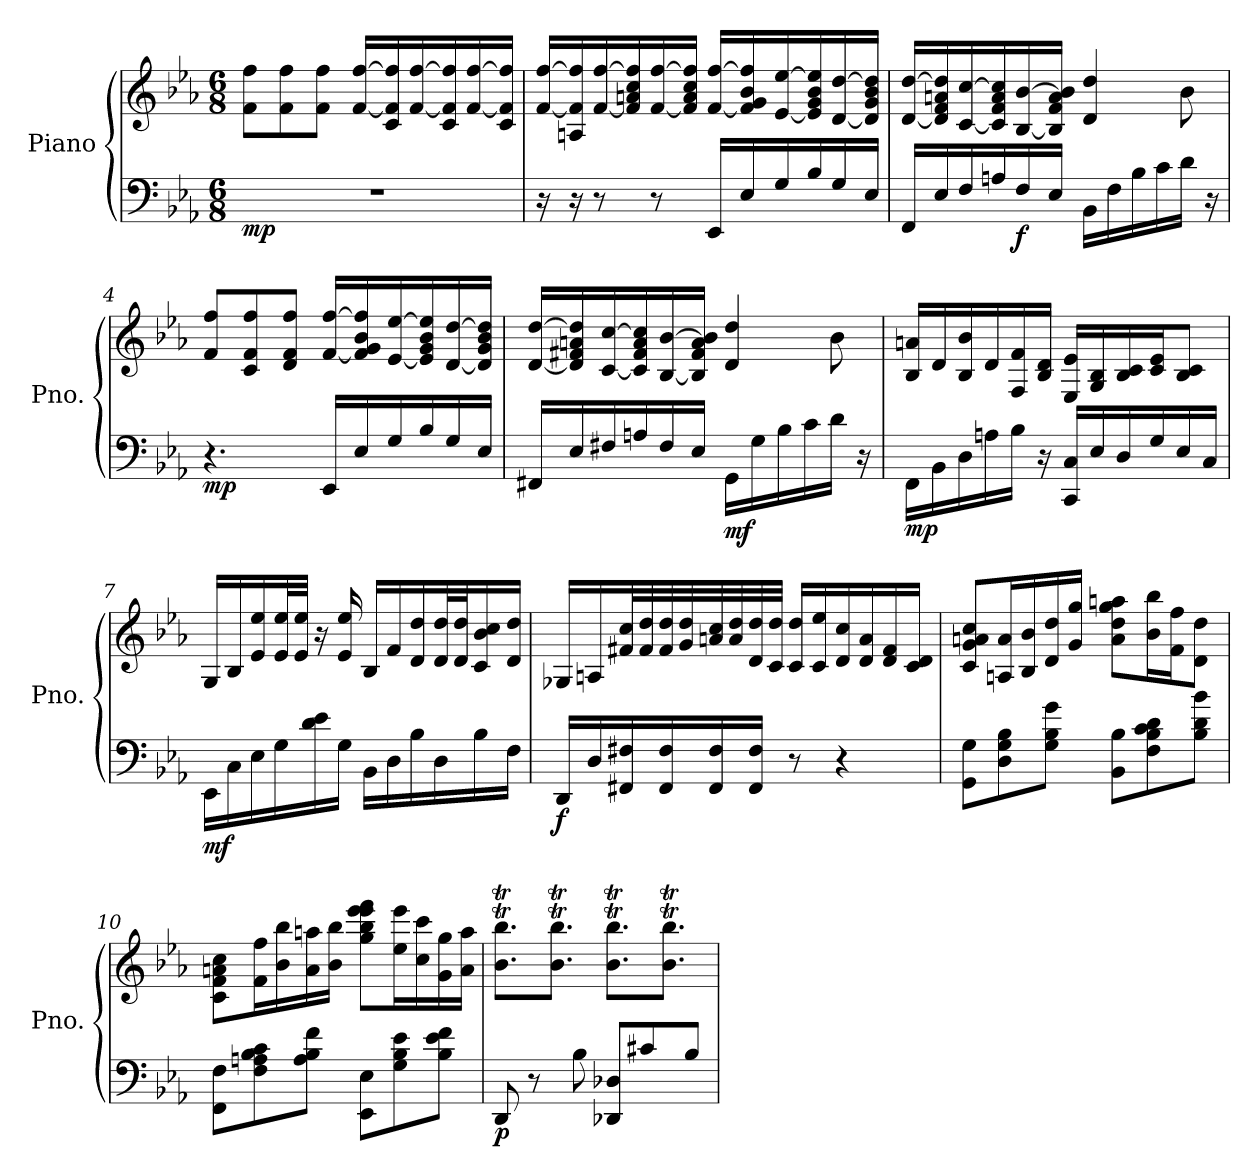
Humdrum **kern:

**kern	**kern	**dynam
*part1	*part1	*part1
*staff2	*staff1	*staff1/2
*I"Piano	*	*
*I'Pno.	*	*
*clefF4	*clefG2	*
*k[b-e-a-]	*k[b-e-a-]	*
*M6/8	*M6/8	*
*MM60	*MM60	*
=1	=1	=1
!	!	!LO:DY:b=2
2.r	8f\ 8ff\L	mp
.	8f\ 8ff\	.
.	8f\ 8ff\J	.
.	[16f/ [16ff/LL	.
.	16c/ 16f/] 16ff/]	.
.	[16f/ [16ff/	.
.	16c/ 16f/] 16ff/]	.
.	[16f/ [16ff/	.
.	16c/ 16f/] 16ff/]JJ	.
=2	=2	=2
16r	[16f/ [16ff/LL	.
16r	16An/ 16f/] 16ff/]	.
8r	[16f/ [16ff/	.
.	16f/] 16an/ 16cc/ 16ff/]	.
8r	[16f/ [16ff/	.
.	16f/] 16a/ 16cc/ 16ff/]JJ	.
16EE-/LL	[16f/ [16ff/LL	.
16E-/	16f/] 16g/ 16b-/ 16ff/]	.
16G/	[16e-/ [16ee-/	.
16B-/	16e-/] 16g/ 16b-/ 16ee-/]	.
16G/	[16d/ [16dd/	.
16E-/JJ	16d/] 16g/ 16b-/ 16dd/]JJ	.
!!LO:LB:g=z
=3	=3	=3
16FF/LL	[16d/ [16dd/LL	.
16E-/	16d/] 16f/ 16an/ 16dd/]	.
16F/	[16c/ [16cc/	.
16An/	16c/] 16f/ 16a/ 16cc/]	.
!	!	!LO:DY:b=2
16F/	[16B-/ [16b-/	f
16E-/JJ	16B-/] 16f/ 16a/ 16b-/]JJ	.
16BB-\LL	4d/ 4dd/	.
16F\	.	.
16B-\	.	.
16c\	.	.
16d\JJ	8b-\	.
16r	.	.
=4	=4	=4
!	!	!LO:DY:b=2
4.r	8f/ 8ff/L	mp
.	8c/ 8f/ 8ff/	.
.	8d/ 8f/ 8ff/J	.
16EE-/LL	[16f/ [16ff/LL	.
16E-/	16f/] 16g/ 16b-/ 16ff/]	.
16G/	[16e-/ [16ee-/	.
16B-/	16e-/] 16g/ 16b-/ 16ee-/]	.
16G/	[16d/ [16dd/	.
16E-/JJ	16d/] 16g/ 16b-/ 16dd/]JJ	.
=5	=5	=5
16FF#X/LL	[16d/ [16dd/LL	.
16E-/	16d/] 16f#X/ 16an/ 16dd/]	.
16F#X/	[16c/ [16cc/	.
16An/	16c/] 16f#/ 16a/ 16cc/]	.
16F#/	[16B-/ [16b-/	.
16E-/JJ	16B-/] 16f#/ 16a/ 16b-/]JJ	.
!	!	!LO:DY:b=2
16GG\LL	4d/ 4dd/	mf
16G\	.	.
16B-\	.	.
16c\	.	.
16d\JJ	8b-\	.
16r	.	.
!!LO:LB:g=z
=6	=6	=6
!	!	!LO:DY:b=2
16FF\LL	16B-/ 16an/LL	mp
16BB-\	16d/	.
16D\	16B-/ 16b-/	.
16An\	16d/	.
16B-\JJ	16F/ 16f/	.
16r	16B-/ 16d/JJ	.
16CC/ 16C/LL	16E-/ 16e-/LL	.
16E-/	16G/ 16B-/	.
16D/	16B-/ 16c/	.
16G/	16c/ 16e-/J	.
16E-/	8B-/ 8c/J	.
16C/JJ	.	.
=7	=7	=7
!	!	!LO:DY:b=2
16EE-\LL	16G/LL	mf
16C\	16B-/	.
16E-\	16e-/ 16ee-/	.
16G\	32e-/ 32ee-/L	.
.	32e-/ 32ee-/JJJ	.
16d\ 16e-\	16r	.
16G\JJ	16e-/ 16ee-/	.
16BB-\LL	16B-/LL	.
16D\	16f/	.
16B-\	16d/ 16dd/	.
16D\	32d/ 32dd/L	.
.	32d/ 32dd/J	.
16B-\	16c/ 16b-/ 16cc/	.
16F\JJ	16d/ 16dd/JJ	.
!!LO:LB:g=z
=8	=8	=8
!	!	!LO:DY:b=2
16DD/LL	16G-X/LL	f
16D/	16An/	.
16FF#X/ 16F#X/	32f#X/ 32cc/L	.
.	32f#/ 32dd/	.
16FF#/ 16F#/	32f#/ 32dd/	.
.	32g/ 32dd/	.
16FF#/ 16F#/	32an/ 32cc/	.
.	32a/ 32dd/	.
16FF#/ 16F#/JJ	32d/ 32dd/	.
.	32c/ 32dd/JJJ	.
8r	16c/ 16dd/LL	.
.	16c/ 16ee-/	.
4r	16d/ 16cc/	.
.	16d/ 16a/	.
.	16d/ 16f#/	.
.	16c/ 16d/JJ	.
=9	=9	=9
8GG\ 8G\L	8c/ 8g/ 8an/ 8cc/L	.
8D\ 8G\ 8B-\	16An/ 16a/L	.
.	16B-/ 16b-/	.
8G\ 8B-\ 8g\J	16d/ 16dd/	.
.	16g/ 16gg/JJ	.
8BB-\ 8B-\L	8a\ 8dd\ 8gg\ 8aan\L	.
8F\ 8B-\ 8c\ 8d\	16b-\ 16bb-\L	.
.	16f\ 16ff\J	.
8B-\ 8d\ 8b-\J	8d\ 8dd\J	.
!!LO:LB:g=z
=10	=10	=10
8FF\ 8F\L	8c\ 8f\ 8an\ 8cc\L	.
8F\ 8An\ 8B-\ 8c\	16f\ 16ff\L	.
.	16b-\ 16bb-\	.
8A\ 8B-\ 8f\J	16a\ 16aan\	.
.	16b-\ 16bb-\JJ	.
8EE-\ 8E-\L	8gg\ 8bb-\ 8eee-\ 8eee-\ 8fff\L	.
8G\ 8B-\ 8e-\	16ee-\ 16eee-\L	.
.	16cc\ 16ccc\	.
8B-\ 8e-\ 8f\J	16g\ 16gg\	.
.	16a\ 16aa\JJ	.
=11	=11	=11
*	*MM63	*
!	!	!LO:DY:b=2
8DD/	8.b-\T 8.bb-\TL	p
8r	.	.
.	8.b-\T 8.bb-\TJ	.
8B-\	.	.
*	*MM68	*
8DD-X/ 8D-X/L	8.b-\T 8.bb-\TL	.
8c#X/	.	.
.	8.b-\T 8.bb-\TJ	.
8B-/J	.	.
=	=	=
*-	*-	*-
